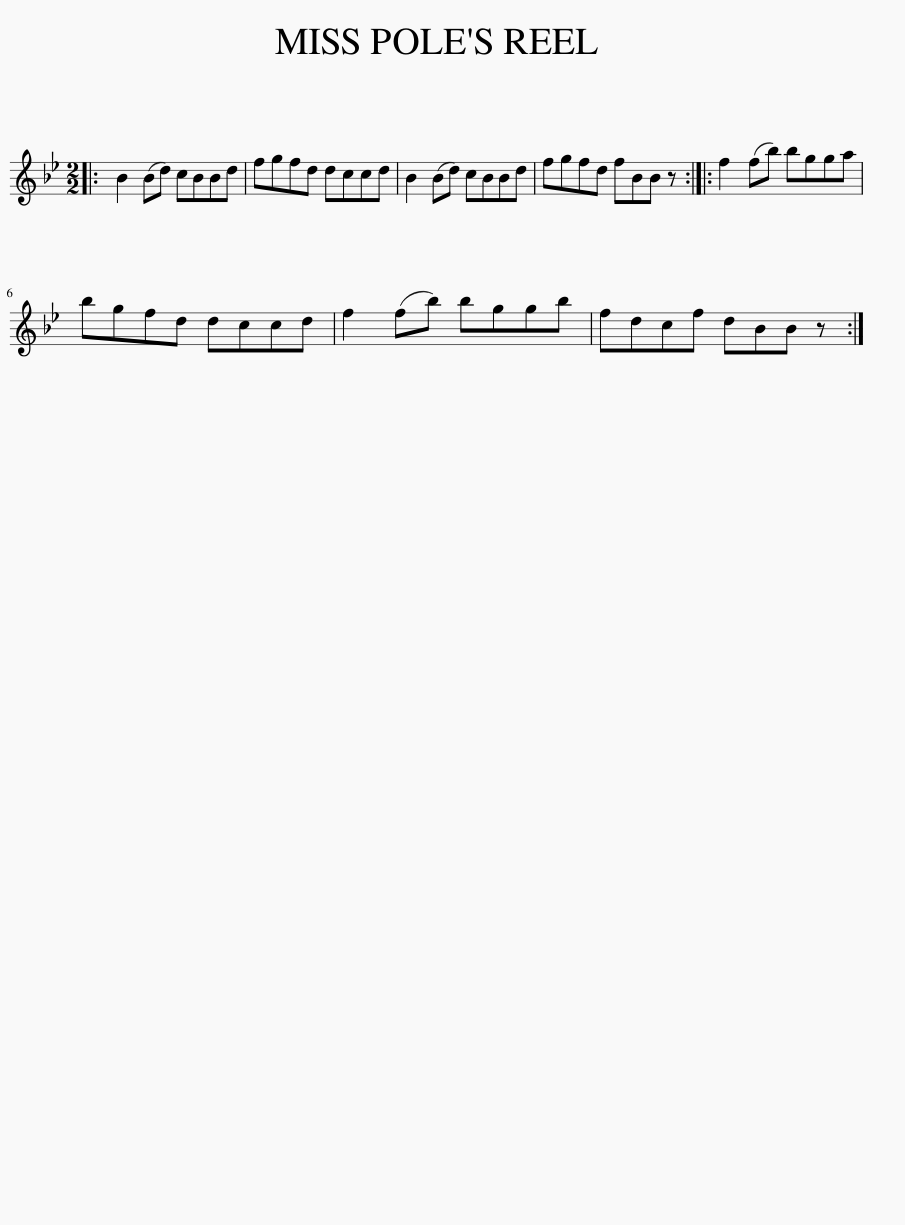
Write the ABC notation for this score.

X:1
L:1/8
M:2/2
I:linebreak $
K:Bb
V:1 treble
V:1
|: B2 (Bd) cBBd | fgfd dccd | B2 (Bd) cBBd | fgfd fBB z :: f2 (fb) bgga |$ %5
 bgfd dccd | f2 (fb) bggb | fdcf dBB z :| %8
